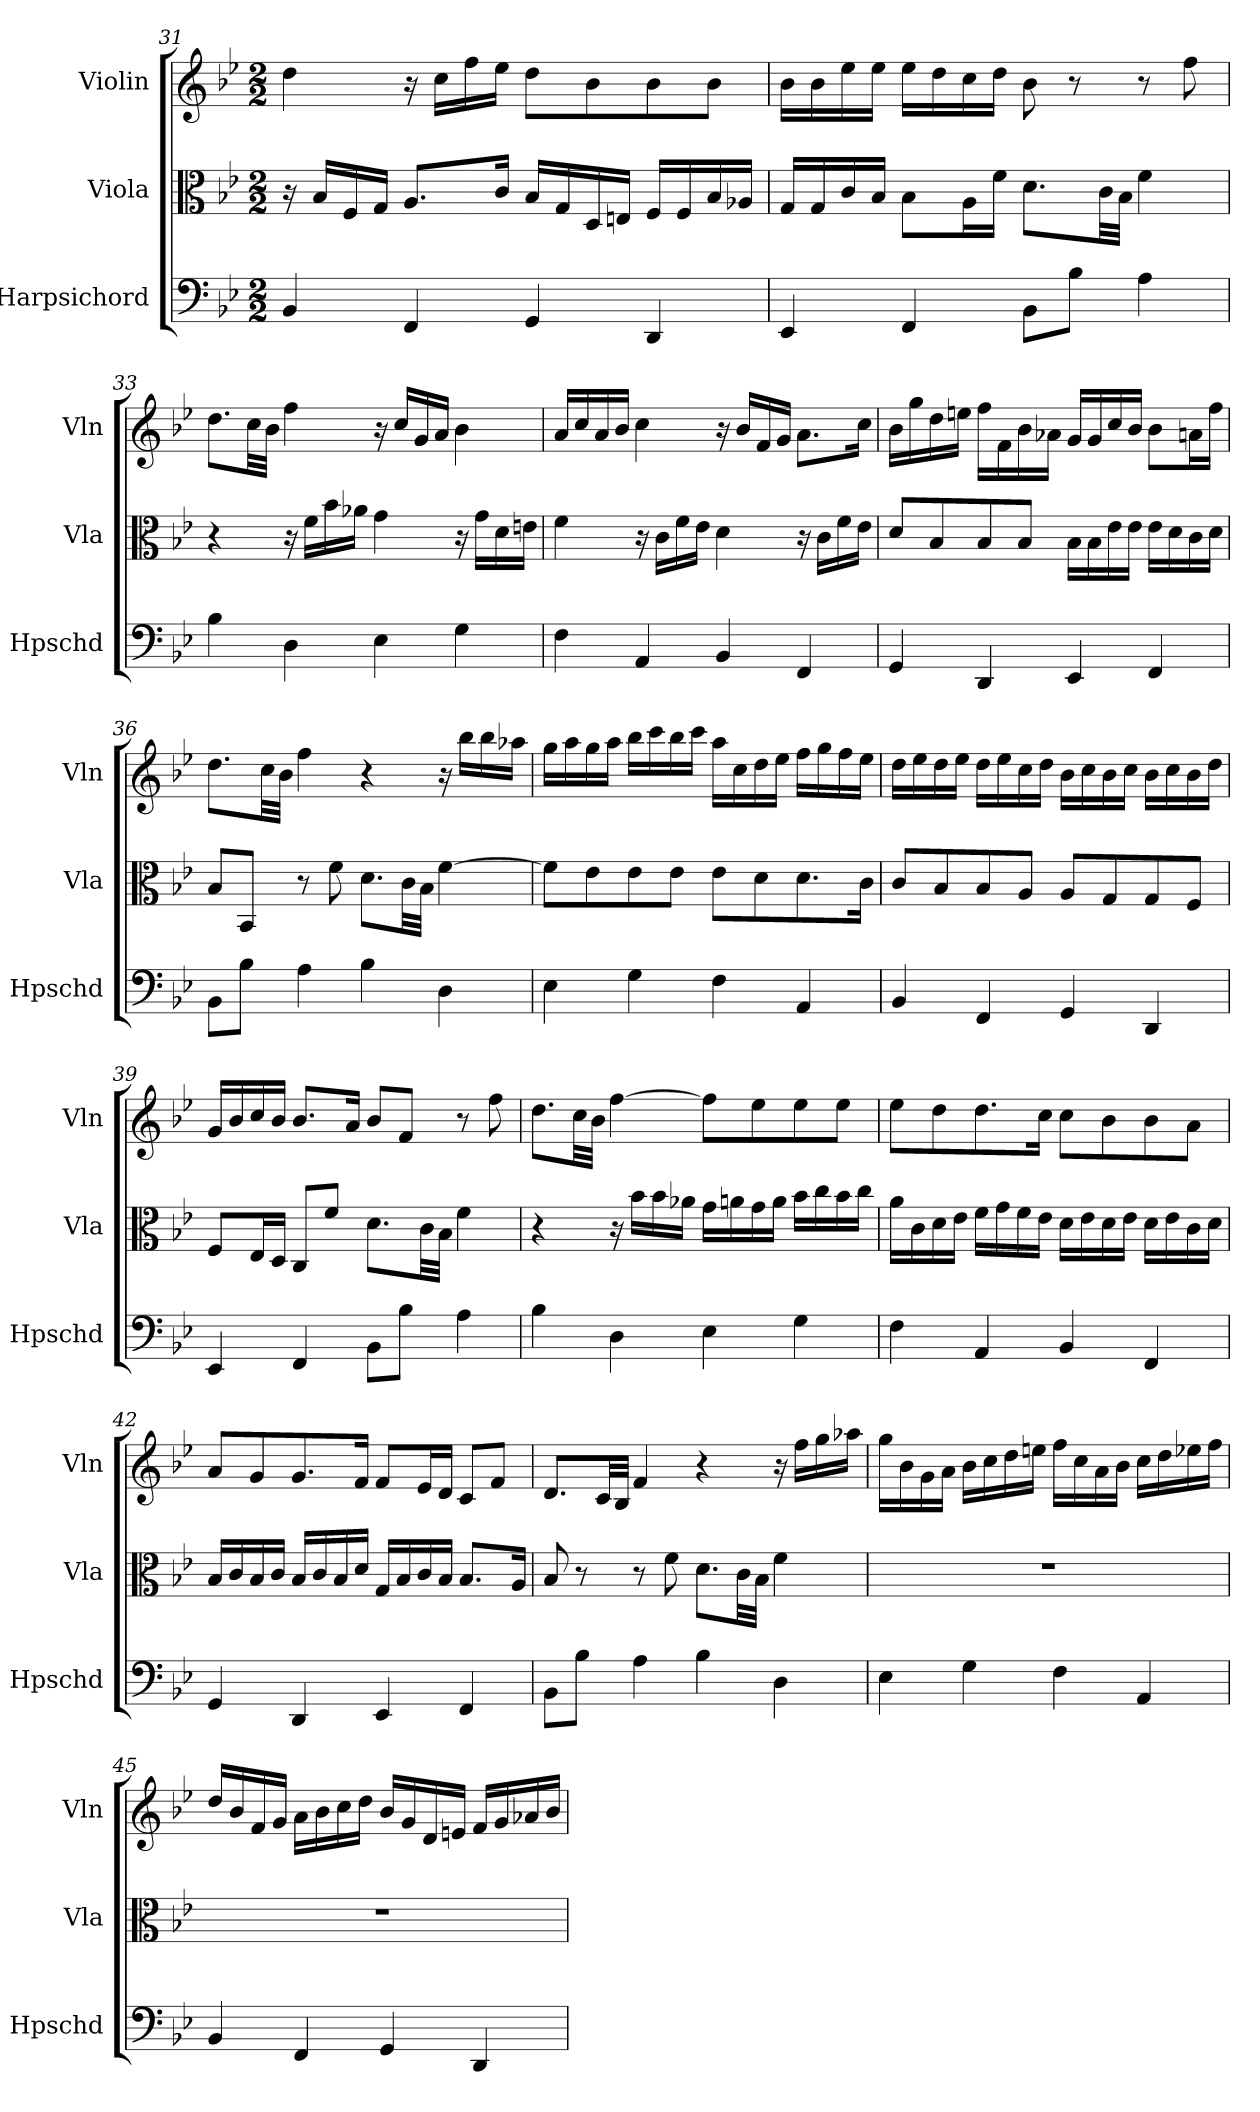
**kern	**kern	**kern
*part3	*part2	*part1
*staff3	*staff2	*staff1
*I"Harpsichord	*I"Viola	*I"Violin
*I'Hpschd	*I'Vla	*I'Vln
*clefF4	*clefC3	*clefG2
*k[b-e-]	*k[b-e-]	*k[b-e-]
*M2/2	*M2/2	*M2/2
=31	=31	=31
4BB-/	16r	4dd\
.	16B-/LL	.
.	16F/	.
.	16G/JJ	.
4FF/	8.A/L	16r
.	.	16cc\LL
.	.	16ff\
.	16c/Jk	16ee-\JJ
4GG/	16B-/LL	8dd\L
.	16G/	.
.	16D/	8b-\
.	16En/JJ	.
4DD/	16F/LL	8b-\
.	16F/	.
.	16B-/	8b-\J
.	16A-X/JJ	.
=32	=32	=32
4EE-/	16G/LL	16b-\LL
.	16G/	16b-\
.	16c/	16ee-\
.	16B-/JJ	16ee-\JJ
4FF/	8B-\L	16ee-\LL
.	.	16dd\
.	16A\L	16cc\
.	16f\JJ	16dd\JJ
8BB-\L	8.d\L	8b-\
8B-\J	.	8r
.	32c\LL	.
.	32B-\JJJ	.
4A\	4f\	8r
.	.	8ff\
=33	=33	=33
4B-\	4r	8.dd\L
.	.	32cc\LL
.	.	32b-\JJJ
4D\	16r	4ff\
.	16f\LL	.
.	16b-\	.
.	16a-X\JJ	.
4E-\	4g\	16r
.	.	16cc/LL
.	.	16g/
.	.	16a/JJ
4G\	16r	4b-\
.	16g\LL	.
.	16d\	.
.	16en\JJ	.
=34	=34	=34
4F\	4f\	16a/LL
.	.	16cc/
.	.	16a/
.	.	16b-/JJ
4AA/	16r	4cc\
.	16c\LL	.
.	16f\	.
.	16e-\JJ	.
4BB-/	4d\	16r
.	.	16b-/LL
.	.	16f/
.	.	16g/JJ
4FF/	16r	8.a\L
.	16c\LL	.
.	16f\	.
.	16e-\JJ	16cc\Jk
=35	=35	=35
4GG/	8d/L	16b-\LL
.	.	16gg\
.	8B-/	16dd\
.	.	16een\JJ
4DD/	8B-/	16ff\LL
.	.	16f\
.	8B-/J	16b-\
.	.	16a-X\JJ
4EE-/	16B-\LL	16g/LL
.	16B-\	16g/
.	16e-\	16cc/
.	16e-\JJ	16b-/JJ
4FF/	16e-\LL	8b-\L
.	16d\	.
.	16c\	16an\L
.	16d\JJ	16ff\JJ
=36	=36	=36
8BB-\L	8B-/L	8.dd\L
8B-\J	8BB-/J	.
.	.	32cc\LL
.	.	32b-\JJJ
4A\	8r	4ff\
.	8f\	.
4B-\	8.d\L	4r
.	32c\LL	.
.	32B-\JJJ	.
4D\	[4f\	16r
.	.	16bb-\LL
.	.	16bb-\
.	.	16aa-X\JJ
=37	=37	=37
4E-\	8f\L]	16gg\LL
.	.	16aa\
.	8e-\	16gg\
.	.	16aa\JJ
4G\	8e-\	16bb-\LL
.	.	16ccc\
.	8e-\J	16bb-\
.	.	16ccc\JJ
4F\	8e-\L	16aa\LL
.	.	16cc\
.	8d\	16dd\
.	.	16ee-\JJ
4AA/	8.d\	16ff\LL
.	.	16gg\
.	.	16ff\
.	16c\Jk	16ee-\JJ
=38	=38	=38
4BB-/	8c/L	16dd\LL
.	.	16ee-\
.	8B-/	16dd\
.	.	16ee-\JJ
4FF/	8B-/	16dd\LL
.	.	16ee-\
.	8A/J	16cc\
.	.	16dd\JJ
4GG/	8A/L	16b-\LL
.	.	16cc\
.	8G/	16b-\
.	.	16cc\JJ
4DD/	8G/	16b-\LL
.	.	16cc\
.	8F/J	16b-\
.	.	16dd\JJ
=39	=39	=39
4EE-/	8F/L	16g/LL
.	.	16b-/
.	16E-/L	16cc/
.	16D/JJ	16b-/JJ
4FF/	8C/L	8.b-/L
.	8f/J	.
.	.	16a/Jk
8BB-\L	8.d\L	8b-/L
8B-\J	.	8f/J
.	32c\LL	.
.	32B-\JJJ	.
4A\	4f\	8r
.	.	8ff\
=40	=40	=40
4B-\	4r	8.dd\L
.	.	32cc\LL
.	.	32b-\JJJ
4D\	16r	[4ff\
.	16b-\LL	.
.	16b-\	.
.	16a-X\JJ	.
4E-\	16g\LL	8ff\L]
.	16an\	.
.	16g\	8ee-\
.	16a\JJ	.
4G\	16b-\LL	8ee-\
.	16cc\	.
.	16b-\	8ee-\J
.	16cc\JJ	.
=41	=41	=41
4F\	16a\LL	8ee-\L
.	16c\	.
.	16d\	8dd\
.	16e-\JJ	.
4AA/	16f\LL	8.dd\
.	16g\	.
.	16f\	.
.	16e-\JJ	16cc\Jk
4BB-/	16d\LL	8cc\L
.	16e-\	.
.	16d\	8b-\
.	16e-\JJ	.
4FF/	16d\LL	8b-\
.	16e-\	.
.	16c\	8a\J
.	16d\JJ	.
=42	=42	=42
4GG/	16B-/LL	8a/L
.	16c/	.
.	16B-/	8g/
.	16c/JJ	.
4DD/	16B-/LL	8.g/
.	16c/	.
.	16B-/	.
.	16d/JJ	16f/Jk
4EE-/	16G/LL	8f/L
.	16B-/	.
.	16c/	16e-/L
.	16B-/JJ	16d/JJ
4FF/	8.B-/L	8c/L
.	.	8f/J
.	16A/Jk	.
=43	=43	=43
8BB-\L	8B-/	8.d/L
8B-\J	8r	.
.	.	32c/LL
.	.	32B-/JJJ
4A\	8r	4f/
.	8f\	.
4B-\	8.d\L	4r
.	32c\LL	.
.	32B-\JJJ	.
4D\	4f\	16r
.	.	16ff\LL
.	.	16gg\
.	.	16aa-X\JJ
=44	=44	=44
4E-\	1r	16gg\LL
.	.	16b-\
.	.	16g\
.	.	16a\JJ
4G\	.	16b-\LL
.	.	16cc\
.	.	16dd\
.	.	16een\JJ
4F\	.	16ff\LL
.	.	16cc\
.	.	16a\
.	.	16b-\JJ
4AA/	.	16cc\LL
.	.	16dd\
.	.	16ee-X\
.	.	16ff\JJ
=45	=45	=45
4BB-/	1r	16dd/LL
.	.	16b-/
.	.	16f/
.	.	16g/JJ
4FF/	.	16a\LL
.	.	16b-\
.	.	16cc\
.	.	16dd\JJ
4GG/	.	16b-/LL
.	.	16g/
.	.	16d/
.	.	16en/JJ
4DD/	.	16f/LL
.	.	16g/
.	.	16a-X/
.	.	16b-/JJ
=	=	=
*-	*-	*-
